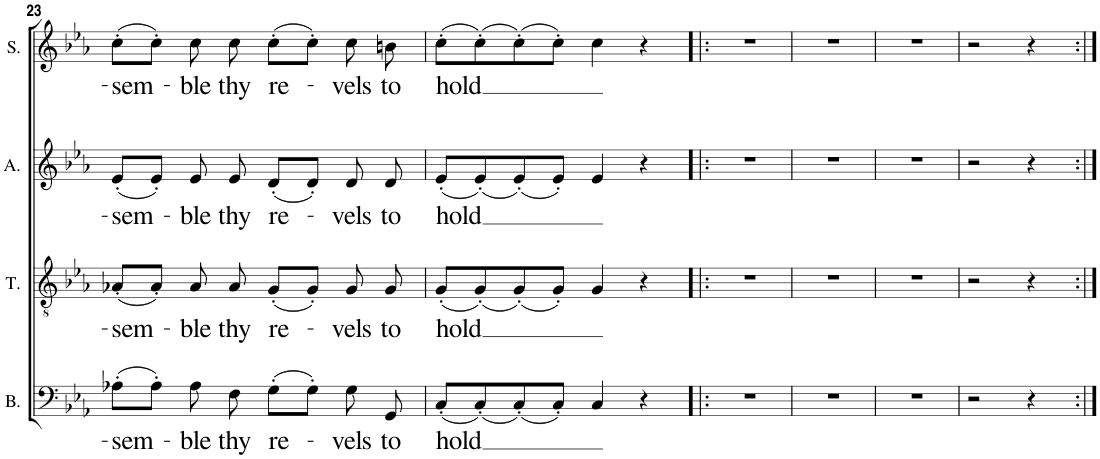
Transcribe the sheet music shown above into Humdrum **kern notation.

**kern	**text	**kern	**text	**kern	**text	**kern	**text
*part4	*part4	*part3	*part3	*part2	*part2	*part1	*part1
*staff4	*staff4	*staff3	*staff3	*staff2	*staff2	*staff1	*staff1
*I"Bass	*	*I"Tenor	*	*I"Alto	*	*I"Soprano	*
*I'B.	*	*I'T.	*	*I'A.	*	*I'S.	*
!!LO:PB:g=z
*clefF4	*	*clefGv2	*	*clefG2	*	*clefG2	*
*k[b-e-a-]	*	*k[b-e-a-]	*	*k[b-e-a-]	*	*k[b-e-a-]	*
*M2/2	*	*M2/2	*	*M2/2	*	*M2/2	*
*met(c|)	*	*met(c|)	*	*met(c|)	*	*met(c|)	*
=23	=23	=23	=23	=23	=23	=23	=23
!	!LO:LY:b	!	!LO:LY:b	!	!LO:LY:b	!	!LO:LY:b
(8A-X'!\L	-sem-	(8A-X'!/L	-sem-	(8e-'!/L	-sem-	(8cc'!\L	-sem-
8A-'!\J)	.	8A-'!/J)	.	8e-'!/J)	.	8cc'!\J)	.
!	!LO:LY:b	!	!LO:LY:b	!	!LO:LY:b	!	!LO:LY:b
8A-!\	-ble	8A-!/	-ble	8e-!/	-ble	8cc!\	-ble
!	!LO:LY:b	!	!LO:LY:b	!	!LO:LY:b	!	!LO:LY:b
8F!\	thy	8A-!/	thy	8e-!/	thy	8cc!\	thy
!	!LO:LY:b	!	!LO:LY:b	!	!LO:LY:b	!	!LO:LY:b
(8G'!\L	re-	(8G'!/L	re-	(8d'!/L	re-	(8cc'!\L	re-
8G'!\J)	.	8G'!/J)	.	8d'!/J)	.	8cc'!\J)	.
!	!LO:LY:b	!	!LO:LY:b	!	!LO:LY:b	!	!LO:LY:b
8G!\	-vels	8G!/	-vels	8d!/	-vels	8cc!\	-vels
!	!LO:LY:b	!	!LO:LY:b	!	!LO:LY:b	!	!LO:LY:b
8GG!/	to	8G!/	to	8d!/	to	8bn!\	to
=24	=24	=24	=24	=24	=24	=24	=24
!	!LO:LY:b	!	!LO:LY:b	!	!LO:LY:b	!	!LO:LY:b
(8C'!/L	hold	(8G'!/L	hold	(8e-'!/L	hold	(8cc'!\L	hold
(8C'!/)	.	(8G'!/)	.	(8e-'!/)	.	(8cc'!\)	.
(8C'!/)	.	(8G'!/)	.	(8e-'!/)	.	(8cc'!\)	.
8C'!/J)	.	8G'!/J)	.	8e-'!/J)	.	8cc'!\J)	.
4C!/	.	4G!/	.	4e-!/	.	4cc!\	.
4r	.	4r	.	4r	.	4r	.
=25!|:	=25!|:	=25!|:	=25!|:	=25!|:	=25!|:	=25!|:	=25!|:
1r	.	1r	.	1r	.	1r	.
=26	=26	=26	=26	=26	=26	=26	=26
1r	.	1r	.	1r	.	1r	.
=27	=27	=27	=27	=27	=27	=27	=27
1r	.	1r	.	1r	.	1r	.
=28	=28	=28	=28	=28	=28	=28	=28
2r	.	2r	.	2r	.	2r	.
4r	.	4r	.	4r	.	4r	.
=:|!	=:|!	=:|!	=:|!	=:|!	=:|!	=:|!	=:|!
*-	*-	*-	*-	*-	*-	*-	*-
